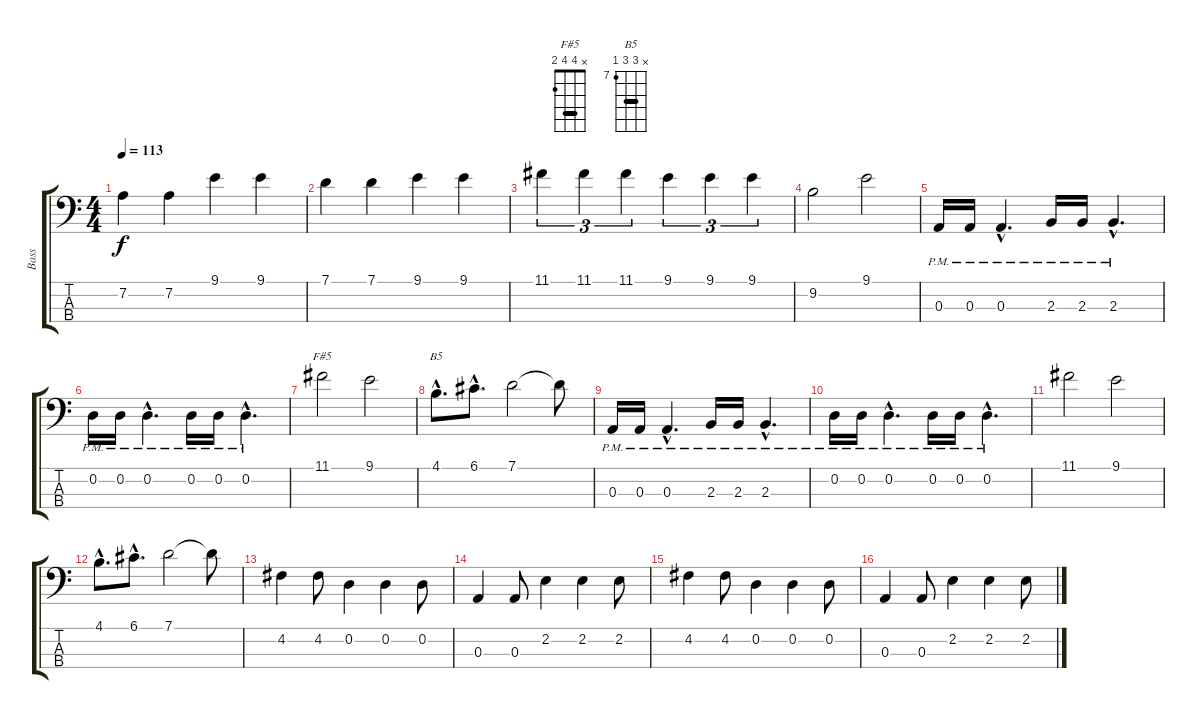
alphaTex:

\track ("Bass" "Bass") {instrument electricbassfinger}
\staff {score tabs}
\tuning (G2 D2 A1 E1) {hide}
\chord ("F#5" x 4 4 2) {barre 4}
\chord ("B5" x 9 9 7) {firstfret 7 barre 9}
\ts (4 4)
\tempo 113
\clef f4
\ks c
7.2.4{dy f} 7.2.4 9.1.4 9.1.4 |
7.1.4 7.1.4 9.1.4 9.1.4 |
11.1.4{tu (3 2)} 11.1.4{tu (3 2)} 11.1.4{tu (3 2)} 9.1.4{tu (3 2)} 9.1.4{tu (3 2)} 9.1.4{tu (3 2)} |
9.2.2 9.1.2 |
0.3{pm}.16 0.3{pm}.16 0.3{hac pm}.4{d} 2.3{pm}.16 2.3{pm}.16 2.3{hac pm}.4{d} |
0.2{pm}.16 0.2{pm}.16 0.2{hac pm}.4{d} 0.2{pm}.16 0.2{pm}.16 0.2{hac pm}.4{d} |
11.1.2{ch "F#5"} 9.1.2 |
4.1{hac}.8{d ch "B5"} 6.1{hac}.8{d} 7.1.2 7.1{t}.8 |
0.3{pm}.16 0.3{pm}.16 0.3{hac pm}.4{d} 2.3{pm}.16 2.3{pm}.16 2.3{hac pm}.4{d} |
0.2{pm}.16 0.2{pm}.16 0.2{hac pm}.4{d} 0.2{pm}.16 0.2{pm}.16 0.2{hac pm}.4{d} |
11.1.2 9.1.2 |
4.1{hac}.8{d} 6.1{hac}.8{d} 7.1.2 7.1{t}.8 |
4.2.4 4.2.8 0.2.4 0.2.4 0.2.8 |
0.3.4 0.3.8 2.2.4 2.2.4 2.2.8 |
4.2.4 4.2.8 0.2.4 0.2.4 0.2.8 |
0.3.4 0.3.8 2.2.4 2.2.4 2.2.8
